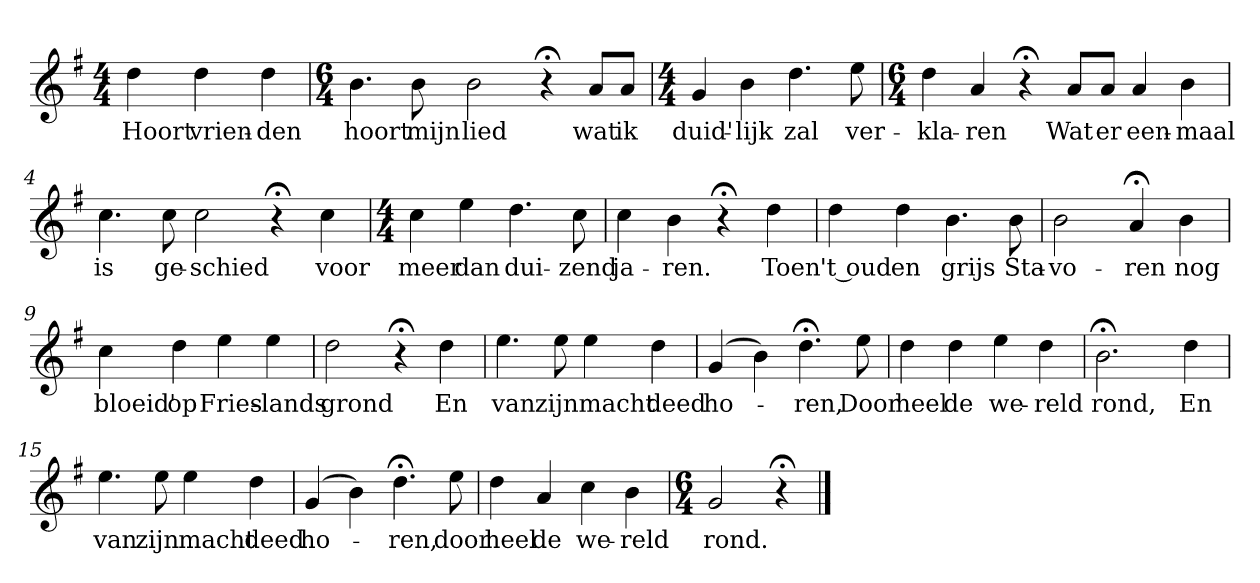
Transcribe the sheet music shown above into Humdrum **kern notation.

**kern	**text
*part1	*part1
*staff1	*staff1
*k[f#]	*
*G:	*
*M4/4	*
*MM120	*
=	=
4dd	Hoort
4dd	vrien-
4dd	-den
=1	=1
*M6/4	*
4.b	hoort
8b	mijn
2b	lied
4r;<	.
8aL	wat
8aJ	ik
=2	=2
*M4/4	*
4g	duid'-
4b	-lijk
4.dd	zal
8ee	ver-
=3	=3
*M6/4	*
4dd	-kla-
4a	-ren
4r;<	.
8aL	Wat
8aJ	er
4a	een-
4b	-maal
=4	=4
4.cc	is
8cc	ge-
2cc	-schied
4r;<	.
4cc	voor
=5	=5
*M4/4	*
4cc	meer
4ee	dan
4.dd	dui-
8cc	-zend
=6	=6
4cc	ja-
4b	-ren.
4r;<	.
4dd	Toen
=7	=7
4dd	't oud
4dd	en
4.b	grijs
8b	Sta-
=8	=8
2b	-vo-
4a;<	-ren
4b	nog
=9	=9
4cc	bloeid'
4dd	op
4ee	Fries-
4ee	-lands
=10	=10
2dd	grond
4r;<	.
4dd	En
=11	=11
4.ee	van
8ee	zijn
4ee	macht
4dd	deed
=12	=12
(4g	ho-
4b)	.
4.dd;<	-ren,
8ee	Door
=13	=13
4dd	heel
4dd	de
4ee	we-
4dd	-reld
=14	=14
2.b;<	rond,
4dd	En
=15	=15
4.ee	van
8ee	zijn
4ee	macht
4dd	deed
=16	=16
(4g	ho-
4b)	.
4.dd;<	-ren,
8ee	door
=17	=17
4dd	heel
4a	de
4cc	we-
4b	-reld
=18	=18
*M6/4	*
2g	rond.
4r;<	.
==	==
*-	*-
